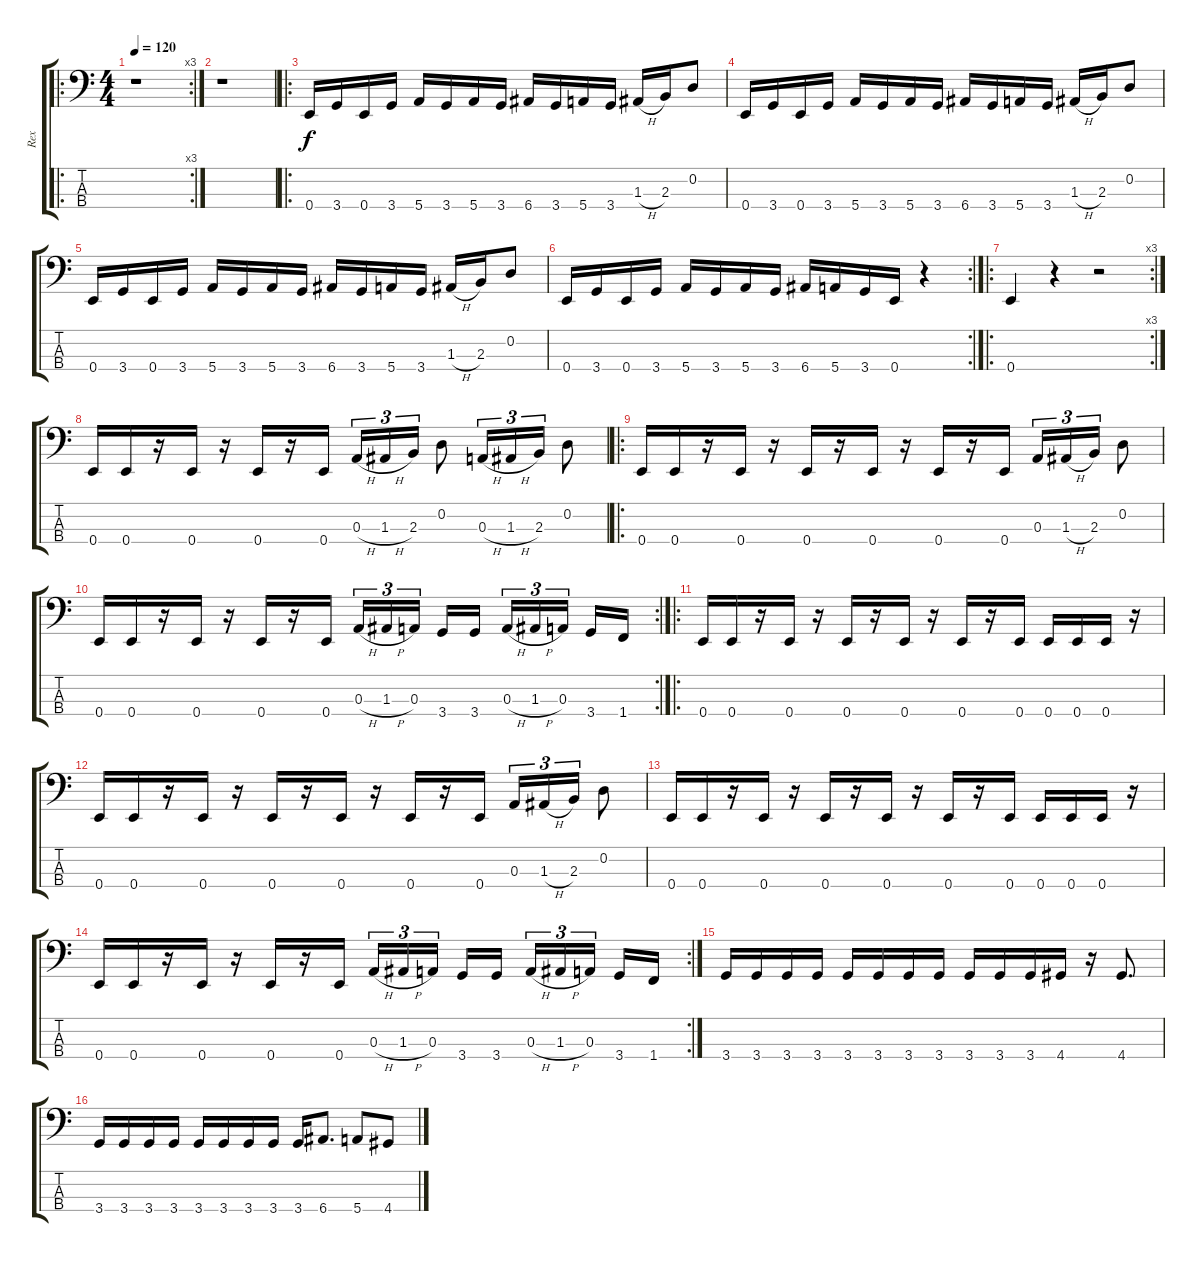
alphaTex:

\track ("Rex" "Rex") {instrument electricbasspick}
\staff {score tabs}
\tuning (G2 D2 A1 E1) {hide}
\ro
\rc 3
\ts (4 4)
\tempo 120
\clef f4
\ks c
r.1{dy f instrument electricbasspick} |
r.1 |
\ro
0.4.16 3.4.16 0.4.16 3.4.16 5.4.16 3.4.16 5.4.16 3.4.16 6.4.16 3.4.16 5.4.16 3.4.16 1.3{h}.16 2.3.16 0.2.8 |
0.4.16 3.4.16 0.4.16 3.4.16 5.4.16 3.4.16 5.4.16 3.4.16 6.4.16 3.4.16 5.4.16 3.4.16 1.3{h}.16 2.3.16 0.2.8 |
0.4.16 3.4.16 0.4.16 3.4.16 5.4.16 3.4.16 5.4.16 3.4.16 6.4.16 3.4.16 5.4.16 3.4.16 1.3{h}.16 2.3.16 0.2.8 |
\rc 2
0.4.16 3.4.16 0.4.16 3.4.16 5.4.16 3.4.16 5.4.16 3.4.16 6.4.16 5.4.16 3.4.16 0.4.16 r.4 |
\ro
\rc 3
0.4.4 r.4 r.2 |
0.4.16 0.4.16 r.16 0.4.16 r.16 0.4.16 r.16 0.4.16 0.3{h}.16{tu (3 2)} 1.3{h}.16{tu (3 2)} 2.3.16{tu (3 2)} 0.2.8 0.3{h}.16{tu (3 2)} 1.3{h}.16{tu (3 2)} 2.3.16{tu (3 2)} 0.2.8 |
\ro
0.4.16 0.4.16 r.16 0.4.16 r.16 0.4.16 r.16 0.4.16 r.16 0.4.16 r.16 0.4.16 0.3.16{tu (3 2)} 1.3{h}.16{tu (3 2)} 2.3.16{tu (3 2)} 0.2.8 |
\rc 2
0.4.16 0.4.16 r.16 0.4.16 r.16 0.4.16 r.16 0.4.16 0.3{h}.16{tu (3 2)} 1.3{h}.16{tu (3 2)} 0.3.16{tu (3 2)} 3.4.16 3.4.16 0.3{h}.16{tu (3 2)} 1.3{h}.16{tu (3 2)} 0.3.16{tu (3 2)} 3.4.16 1.4.16 |
\ro
0.4.16 0.4.16 r.16 0.4.16 r.16 0.4.16 r.16 0.4.16 r.16 0.4.16 r.16 0.4.16 0.4.16 0.4.16 0.4.16 r.16 |
0.4.16 0.4.16 r.16 0.4.16 r.16 0.4.16 r.16 0.4.16 r.16 0.4.16 r.16 0.4.16 0.3.16{tu (3 2)} 1.3{h}.16{tu (3 2)} 2.3.16{tu (3 2)} 0.2.8 |
0.4.16 0.4.16 r.16 0.4.16 r.16 0.4.16 r.16 0.4.16 r.16 0.4.16 r.16 0.4.16 0.4.16 0.4.16 0.4.16 r.16 |
\rc 2
0.4.16 0.4.16 r.16 0.4.16 r.16 0.4.16 r.16 0.4.16 0.3{h}.16{tu (3 2)} 1.3{h}.16{tu (3 2)} 0.3.16{tu (3 2)} 3.4.16 3.4.16 0.3{h}.16{tu (3 2)} 1.3{h}.16{tu (3 2)} 0.3.16{tu (3 2)} 3.4.16 1.4.16 |
3.4.16 3.4.16 3.4.16 3.4.16 3.4.16 3.4.16 3.4.16 3.4.16 3.4.16 3.4.16 3.4.16 4.4.16 r.16 4.4.8{d} |
3.4.16 3.4.16 3.4.16 3.4.16 3.4.16 3.4.16 3.4.16 3.4.16 3.4.16 6.4.8{d} 5.4.8 4.4.8
